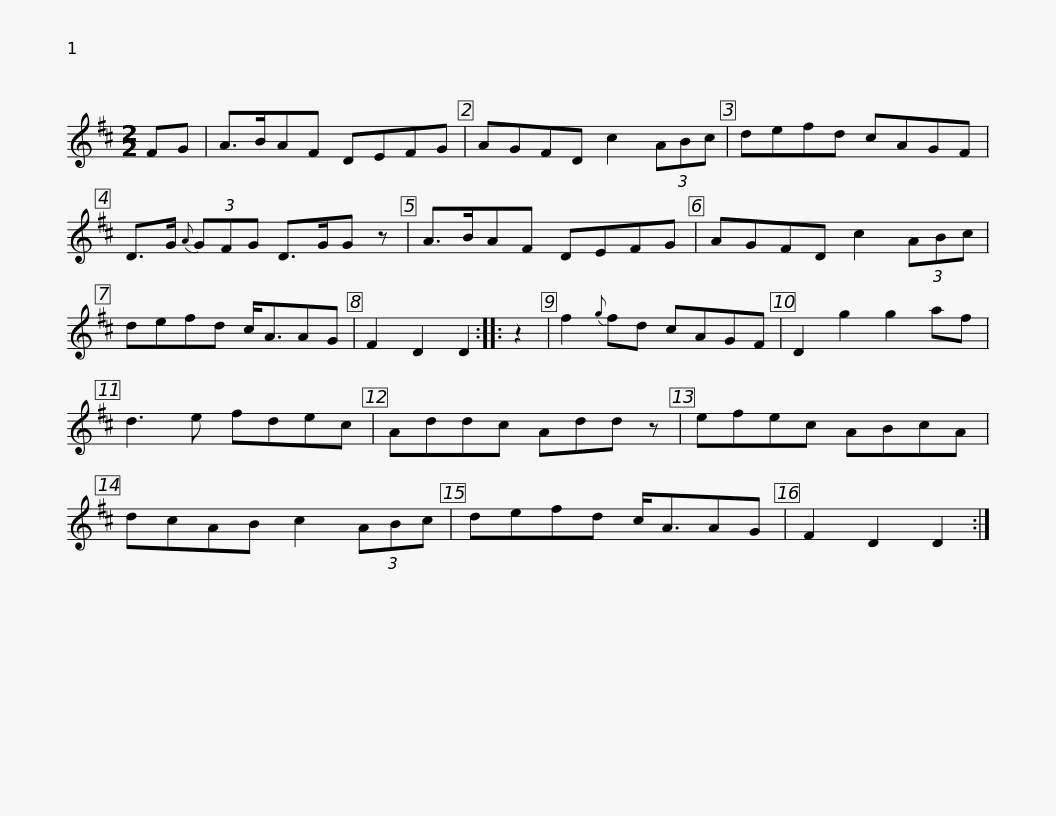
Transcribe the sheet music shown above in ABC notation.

X:1
L:1/8
M:2/2
I:linebreak $
K:D
V:1 treble
V:1
 FG | A>BAF DEFG | AGFD c2 (3ABc | defd cAGF | D>G{A} (3GFG D>GG z |$ %5
 A>BAF DEFG | AGFD c2 (3ABc | defd c<AAG | F2 D2 D2 :: z2 | %10
 f2{g} fd cAGF | D2 g2 g2 af |$ d3 e fdec | Addc Add z | efec ABcA | %15
 dcAB c2 (3ABc | defd c<AAG | F2 D2 D2 :| %18
